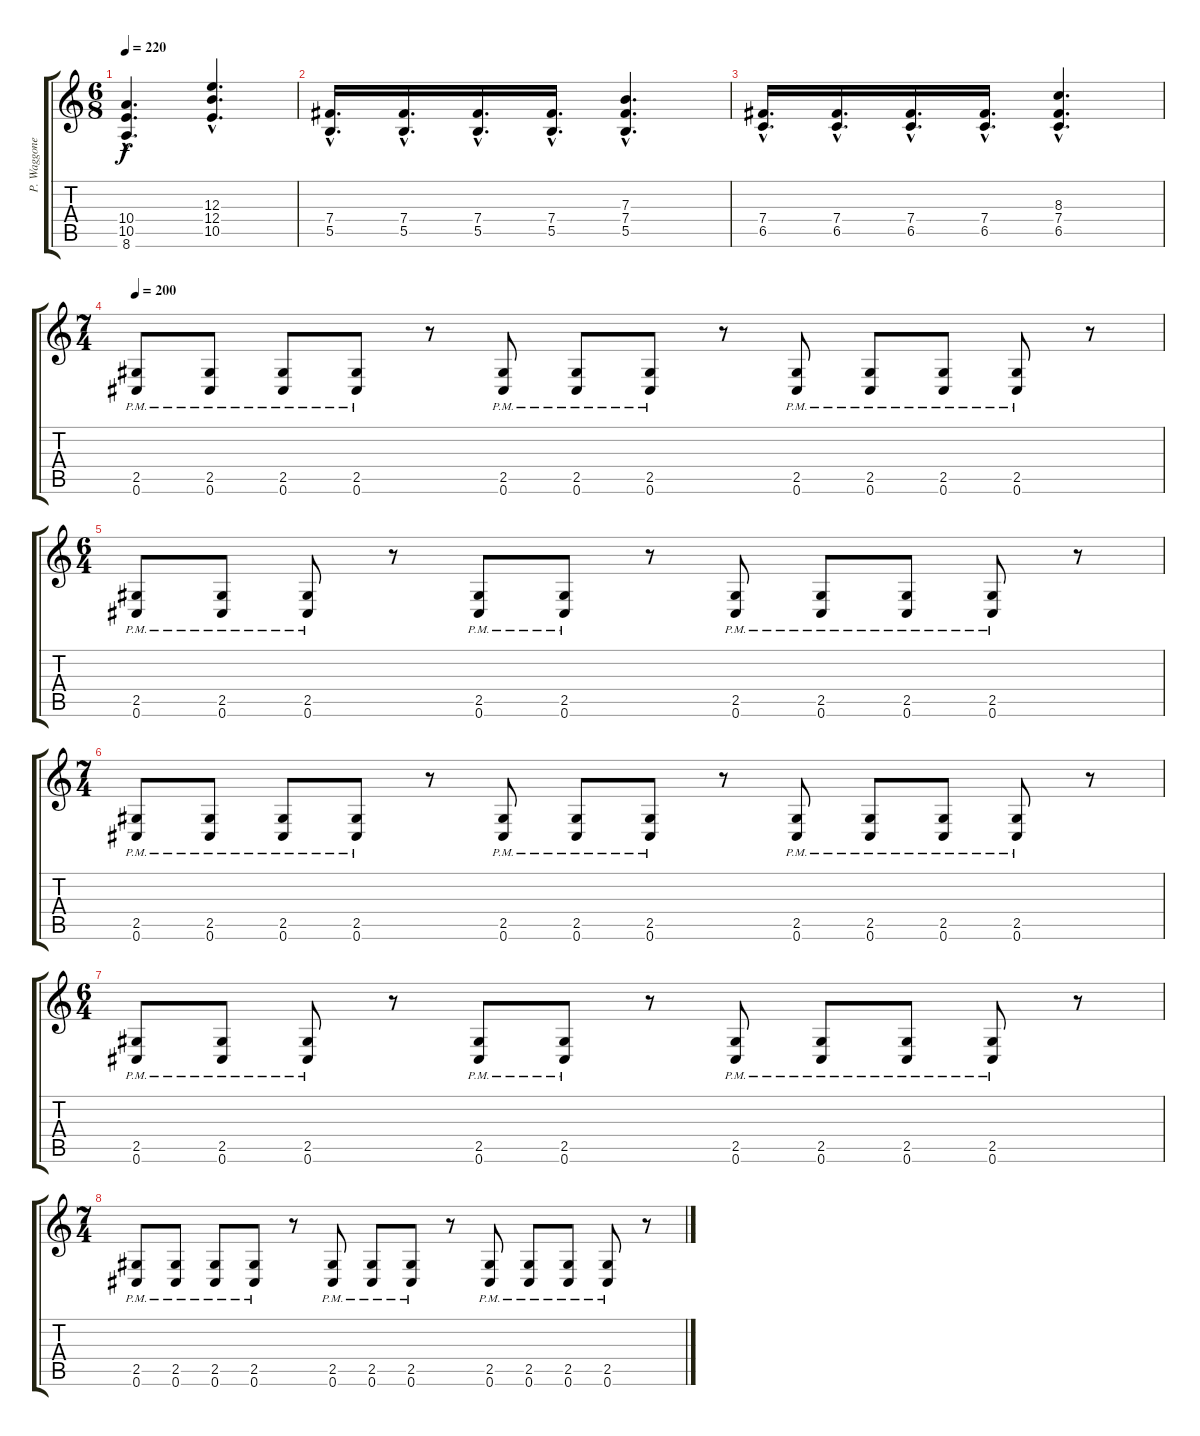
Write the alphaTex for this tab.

\track ("P. Waggoner Gtr." "P. Waggone") {instrument distortionguitar}
\staff {score tabs}
\tuning (Db4 Ab3 E3 B2 Gb2 Db2) {hide}
\ts (6 8)
\tempo 220
\clef g2
\ks c
(10.4{hac} 10.5{hac} 8.6{hac}).4{d dy f} (12.3{hac} 12.4{hac} 10.5{hac}).4{d} |
(7.4{hac} 5.5{hac}).16{d} (7.4{hac} 5.5{hac}).16{d} (7.4{hac} 5.5{hac}).16{d} (7.4{hac} 5.5{hac}).16{d} (7.3{hac} 7.4{hac} 5.5{hac}).4{d} |
(7.4{hac} 6.5{hac}).16{d} (7.4{hac} 6.5{hac}).16{d} (7.4{hac} 6.5{hac}).16{d} (7.4{hac} 6.5{hac}).16{d} (8.3{hac} 7.4{hac} 6.5{hac}).4{d} |
\ts (7 4)
\tempo 200
(2.5{pm} 0.6{pm}).8 (2.5{pm} 0.6{pm}).8 (2.5{pm} 0.6{pm}).8 (2.5{pm} 0.6{pm}).8 r.8 (2.5{pm} 0.6{pm}).8 (2.5{pm} 0.6{pm}).8 (2.5{pm} 0.6{pm}).8 r.8 (2.5{pm} 0.6{pm}).8 (2.5{pm} 0.6{pm}).8 (2.5{pm} 0.6{pm}).8 (2.5{pm} 0.6{pm}).8 r.8 |
\ts (6 4)
(2.5{pm} 0.6{pm}).8 (2.5{pm} 0.6{pm}).8 (2.5{pm} 0.6{pm}).8 r.8 (2.5{pm} 0.6{pm}).8 (2.5{pm} 0.6{pm}).8 r.8 (2.5{pm} 0.6{pm}).8 (2.5{pm} 0.6{pm}).8 (2.5{pm} 0.6{pm}).8 (2.5{pm} 0.6{pm}).8 r.8 |
\ts (7 4)
(2.5{pm} 0.6{pm}).8 (2.5{pm} 0.6{pm}).8 (2.5{pm} 0.6{pm}).8 (2.5{pm} 0.6{pm}).8 r.8 (2.5{pm} 0.6{pm}).8 (2.5{pm} 0.6{pm}).8 (2.5{pm} 0.6{pm}).8 r.8 (2.5{pm} 0.6{pm}).8 (2.5{pm} 0.6{pm}).8 (2.5{pm} 0.6{pm}).8 (2.5{pm} 0.6{pm}).8 r.8 |
\ts (6 4)
(2.5{pm} 0.6{pm}).8 (2.5{pm} 0.6{pm}).8 (2.5{pm} 0.6{pm}).8 r.8 (2.5{pm} 0.6{pm}).8 (2.5{pm} 0.6{pm}).8 r.8 (2.5{pm} 0.6{pm}).8 (2.5{pm} 0.6{pm}).8 (2.5{pm} 0.6{pm}).8 (2.5{pm} 0.6{pm}).8 r.8 |
\ts (7 4)
(2.5{pm} 0.6{pm}).8 (2.5{pm} 0.6{pm}).8 (2.5{pm} 0.6{pm}).8 (2.5{pm} 0.6{pm}).8 r.8 (2.5{pm} 0.6{pm}).8 (2.5{pm} 0.6{pm}).8 (2.5{pm} 0.6{pm}).8 r.8 (2.5{pm} 0.6{pm}).8 (2.5{pm} 0.6{pm}).8 (2.5{pm} 0.6{pm}).8 (2.5{pm} 0.6{pm}).8 r.8
